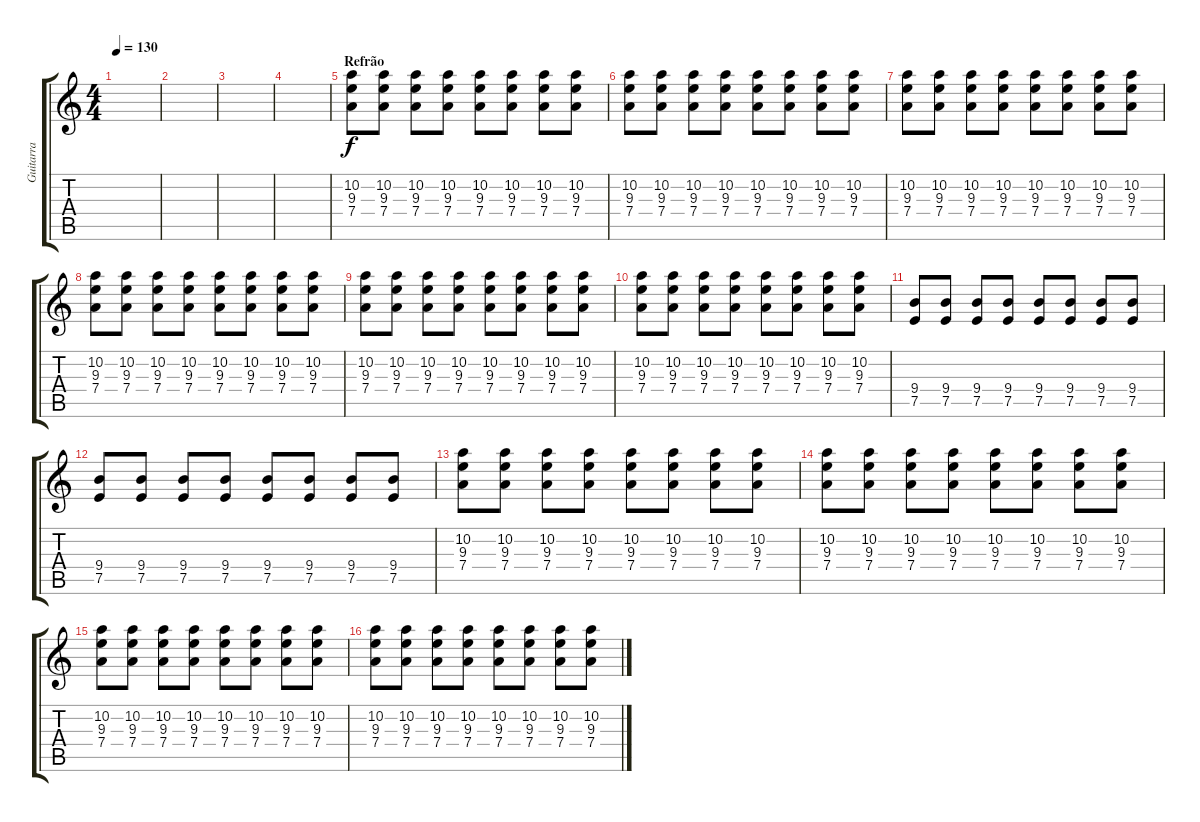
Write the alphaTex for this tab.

\track ("Guitarra" "Guitarra") {instrument distortionguitar}
\staff {score tabs}
\tuning (E4 B3 G3 D3 A2 E2) {hide}
\ts (4 4)
\tempo 130
\clef g2
\ks c
|
|
|
|
\section ("" "Refrão")
(10.2 9.3 7.4).8{dy f} (10.2 9.3 7.4).8 (10.2 9.3 7.4).8 (10.2 9.3 7.4).8 (10.2 9.3 7.4).8 (10.2 9.3 7.4).8 (10.2 9.3 7.4).8 (10.2 9.3 7.4).8 |
(10.2 9.3 7.4).8 (10.2 9.3 7.4).8 (10.2 9.3 7.4).8 (10.2 9.3 7.4).8 (10.2 9.3 7.4).8 (10.2 9.3 7.4).8 (10.2 9.3 7.4).8 (10.2 9.3 7.4).8 |
(10.2 9.3 7.4).8 (10.2 9.3 7.4).8 (10.2 9.3 7.4).8 (10.2 9.3 7.4).8 (10.2 9.3 7.4).8 (10.2 9.3 7.4).8 (10.2 9.3 7.4).8 (10.2 9.3 7.4).8 |
(10.2 9.3 7.4).8 (10.2 9.3 7.4).8 (10.2 9.3 7.4).8 (10.2 9.3 7.4).8 (10.2 9.3 7.4).8 (10.2 9.3 7.4).8 (10.2 9.3 7.4).8 (10.2 9.3 7.4).8 |
(10.2 9.3 7.4).8 (10.2 9.3 7.4).8 (10.2 9.3 7.4).8 (10.2 9.3 7.4).8 (10.2 9.3 7.4).8 (10.2 9.3 7.4).8 (10.2 9.3 7.4).8 (10.2 9.3 7.4).8 |
(10.2 9.3 7.4).8 (10.2 9.3 7.4).8 (10.2 9.3 7.4).8 (10.2 9.3 7.4).8 (10.2 9.3 7.4).8 (10.2 9.3 7.4).8 (10.2 9.3 7.4).8 (10.2 9.3 7.4).8 |
(9.4 7.5).8 (9.4 7.5).8 (9.4 7.5).8 (9.4 7.5).8 (9.4 7.5).8 (9.4 7.5).8 (9.4 7.5).8 (9.4 7.5).8 |
(9.4 7.5).8 (9.4 7.5).8 (9.4 7.5).8 (9.4 7.5).8 (9.4 7.5).8 (9.4 7.5).8 (9.4 7.5).8 (9.4 7.5).8 |
(10.2 9.3 7.4).8 (10.2 9.3 7.4).8 (10.2 9.3 7.4).8 (10.2 9.3 7.4).8 (10.2 9.3 7.4).8 (10.2 9.3 7.4).8 (10.2 9.3 7.4).8 (10.2 9.3 7.4).8 |
(10.2 9.3 7.4).8 (10.2 9.3 7.4).8 (10.2 9.3 7.4).8 (10.2 9.3 7.4).8 (10.2 9.3 7.4).8 (10.2 9.3 7.4).8 (10.2 9.3 7.4).8 (10.2 9.3 7.4).8 |
(10.2 9.3 7.4).8 (10.2 9.3 7.4).8 (10.2 9.3 7.4).8 (10.2 9.3 7.4).8 (10.2 9.3 7.4).8 (10.2 9.3 7.4).8 (10.2 9.3 7.4).8 (10.2 9.3 7.4).8 |
(10.2 9.3 7.4).8 (10.2 9.3 7.4).8 (10.2 9.3 7.4).8 (10.2 9.3 7.4).8 (10.2 9.3 7.4).8 (10.2 9.3 7.4).8 (10.2 9.3 7.4).8 (10.2 9.3 7.4).8
